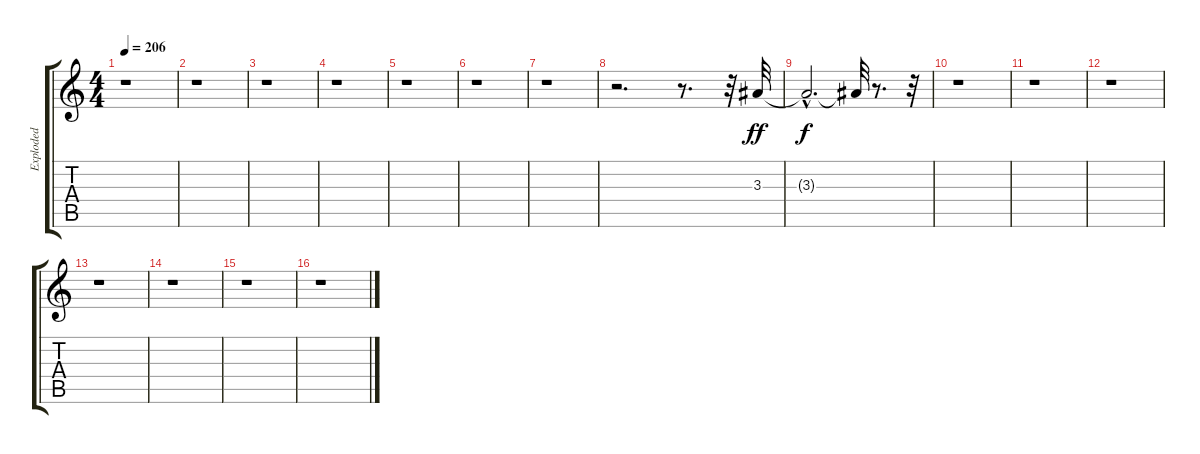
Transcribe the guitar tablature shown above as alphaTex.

\track ("Exploded" "Exploded") {instrument acousticguitarsteel}
\staff {score tabs}
\tuning (E4 B3 G3 D3 A2 E2) {hide}
\ts (4 4)
\tempo 206
\clef g2
\ks c
r.1{dy f} |
r.1 |
r.1 |
r.1 |
r.1 |
r.1 |
r.1 |
r.2{d} r.8{d} r.32 3.3.32{dy ff} |
3.3{hac t}.2{d dy f} 3.3{t}.32 r.8{d} r.32 |
r.1 |
r.1 |
r.1 |
r.1 |
r.1 |
r.1 |
r.1
